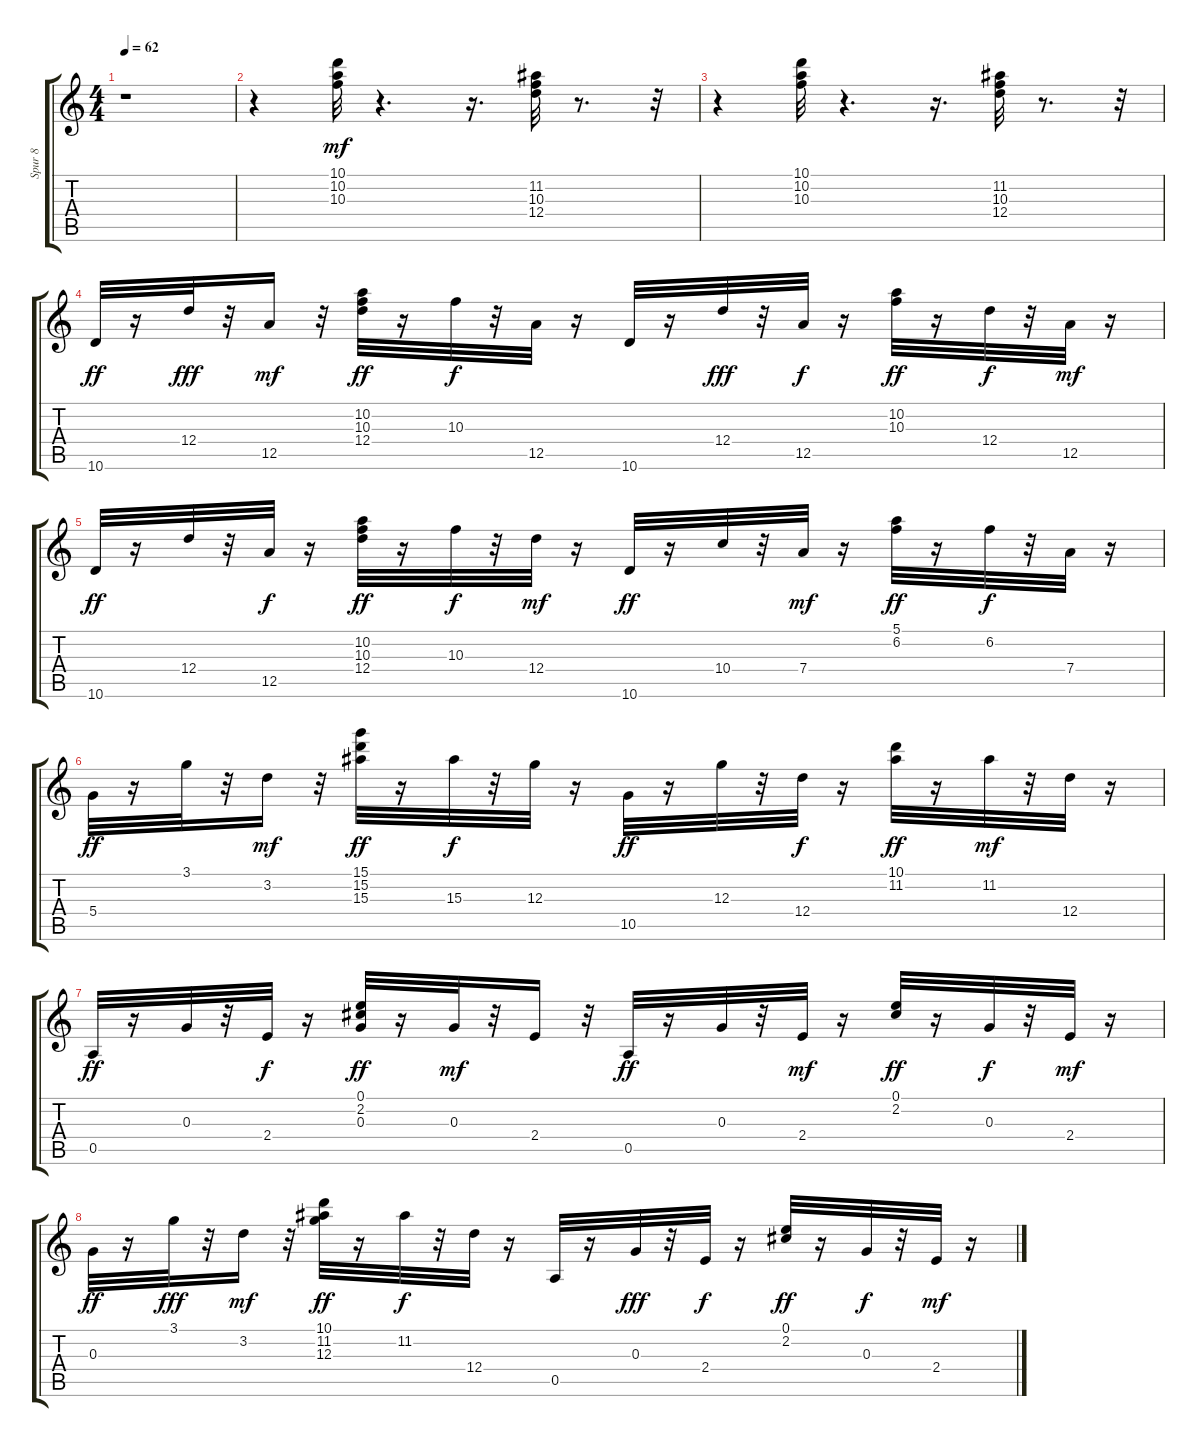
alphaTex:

\track ("Spur 8" "Spur 8") {instrument overdrivenguitar}
\staff {score tabs}
\tuning (E4 B3 G3 D3 A2 E2) {hide}
\ts (4 4)
\tempo 62
\clef g2
\ks c
r.1{dy mf instrument overdrivenguitar} |
r.4 (10.1 10.2 10.3).32 r.4{d} r.16{d} (11.2 10.3 12.4).32 r.8{d} r.32 |
r.4 (10.1 10.2 10.3).32 r.4{d} r.16{d} (11.2 10.3 12.4).32 r.8{d} r.32 |
10.6.32{dy ff balance 1 instrument electricguitarmuted} r.16 12.4.32{dy fff} r.32 12.5.16{dy mf} r.32 (10.2 10.3 12.4).32{dy ff} r.16 10.3.32{dy f} r.32 12.5.32 r.16 10.6.32 r.16 12.4.32{dy fff} r.32 12.5.32{dy f} r.16 (10.2 10.3).32{dy ff} r.16 12.4.32{dy f} r.32 12.5.32{dy mf} r.16 |
10.6.32{dy ff} r.16 12.4.32 r.32 12.5.32{dy f} r.16 (10.2 10.3 12.4).32{dy ff} r.16 10.3.32{dy f} r.32 12.4.32{dy mf} r.16 10.6.32{dy ff} r.16 10.4.32 r.32 7.4.32{dy mf} r.16 (5.1 6.2).32{dy ff} r.16 6.2.32{dy f} r.32 7.4.32 r.16 |
5.4.32{dy ff} r.16 3.1.32 r.32 3.2.16{dy mf} r.32 (15.1 15.2 15.3).32{dy ff} r.16 15.3.32{dy f} r.32 12.3.32 r.16 10.5.32{dy ff} r.16 12.3.32 r.32 12.4.32{dy f} r.16 (10.1 11.2).32{dy ff} r.16 11.2.32{dy mf} r.32 12.4.32 r.16 |
0.5.32{dy ff} r.16 0.3.32 r.32 2.4.32{dy f} r.16 (0.1 2.2 0.3).32{dy ff} r.16 0.3.32{dy mf} r.32 2.4.16 r.32 0.5.32{dy ff} r.16 0.3.32 r.32 2.4.32{dy mf} r.16 (0.1 2.2).32{dy ff} r.16 0.3.32{dy f} r.32 2.4.32{dy mf} r.16 |
0.3.32{dy ff} r.16 3.1.32{dy fff} r.32 3.2.16{dy mf} r.32 (10.1 11.2 12.3).32{dy ff} r.16 11.2.32{dy f} r.32 12.4.32 r.16 0.5.32 r.16 0.3.32{dy fff} r.32 2.4.32{dy f} r.16 (0.1 2.2).32{dy ff} r.16 0.3.32{dy f} r.32 2.4.32{dy mf} r.16
